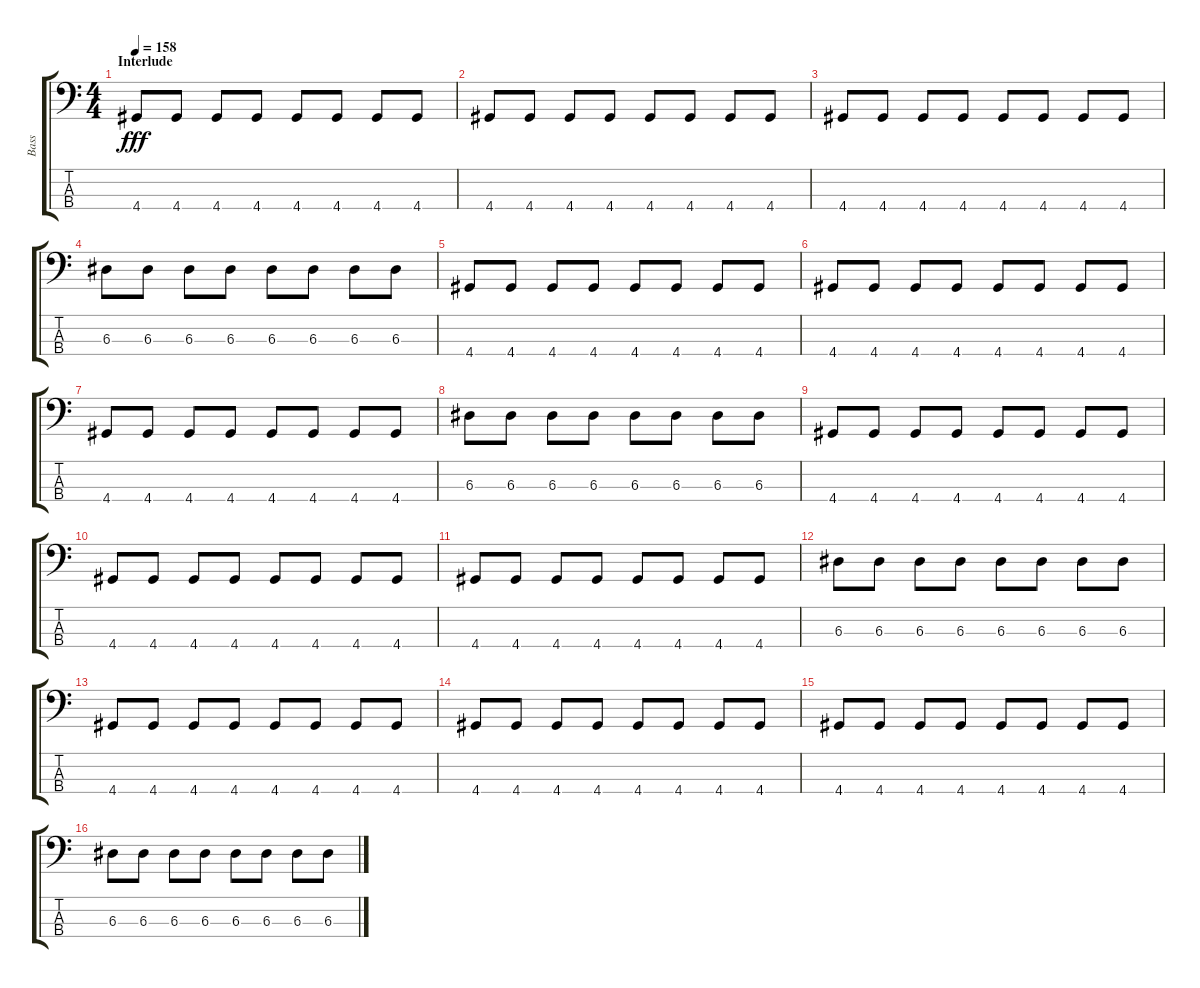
\track ("Bass" "Bass") {instrument electricbasspick}
\staff {score tabs}
\tuning (G2 D2 A1 E1) {hide}
\ts (4 4)
\section ("" "Interlude")
\tempo 158
\clef f4
\ks c
4.4.8{dy fff} 4.4.8 4.4.8 4.4.8 4.4.8 4.4.8 4.4.8 4.4.8 |
4.4.8 4.4.8 4.4.8 4.4.8 4.4.8 4.4.8 4.4.8 4.4.8 |
4.4.8 4.4.8 4.4.8 4.4.8 4.4.8 4.4.8 4.4.8 4.4.8 |
6.3.8 6.3.8 6.3.8 6.3.8 6.3.8 6.3.8 6.3.8 6.3.8 |
4.4.8 4.4.8 4.4.8 4.4.8 4.4.8 4.4.8 4.4.8 4.4.8 |
4.4.8 4.4.8 4.4.8 4.4.8 4.4.8 4.4.8 4.4.8 4.4.8 |
4.4.8 4.4.8 4.4.8 4.4.8 4.4.8 4.4.8 4.4.8 4.4.8 |
6.3.8 6.3.8 6.3.8 6.3.8 6.3.8 6.3.8 6.3.8 6.3.8 |
4.4.8 4.4.8 4.4.8 4.4.8 4.4.8 4.4.8 4.4.8 4.4.8 |
4.4.8 4.4.8 4.4.8 4.4.8 4.4.8 4.4.8 4.4.8 4.4.8 |
4.4.8 4.4.8 4.4.8 4.4.8 4.4.8 4.4.8 4.4.8 4.4.8 |
6.3.8 6.3.8 6.3.8 6.3.8 6.3.8 6.3.8 6.3.8 6.3.8 |
4.4.8 4.4.8 4.4.8 4.4.8 4.4.8 4.4.8 4.4.8 4.4.8 |
4.4.8 4.4.8 4.4.8 4.4.8 4.4.8 4.4.8 4.4.8 4.4.8 |
4.4.8 4.4.8 4.4.8 4.4.8 4.4.8 4.4.8 4.4.8 4.4.8 |
6.3.8 6.3.8 6.3.8 6.3.8 6.3.8 6.3.8 6.3.8 6.3.8
